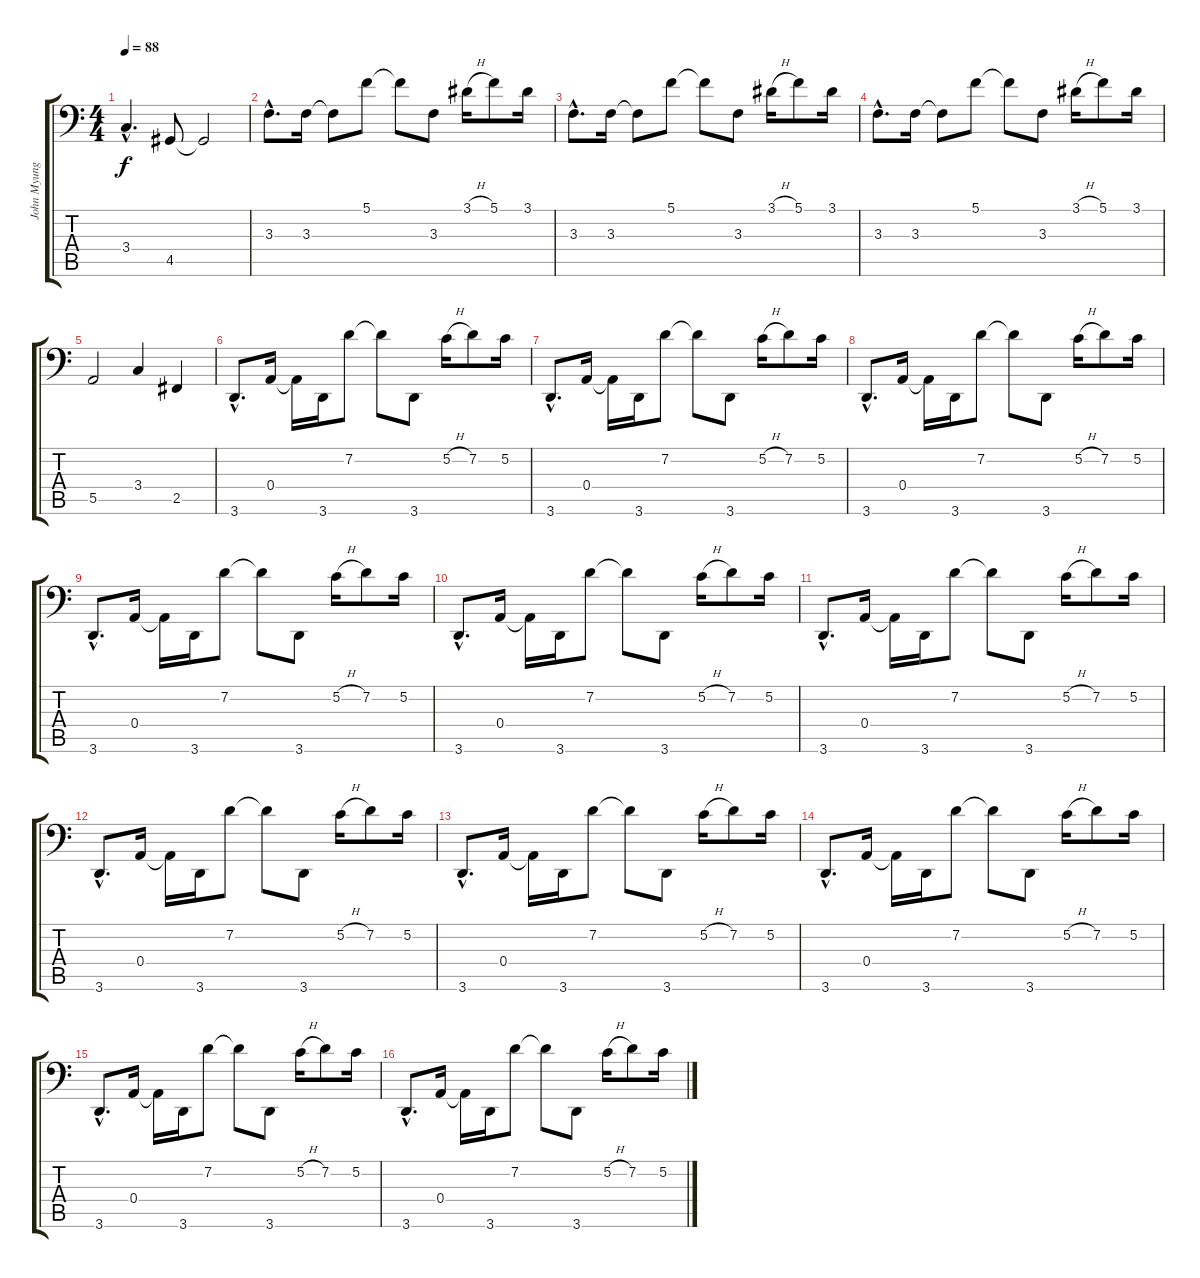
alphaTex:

\track ("John Myung" "John Myung") {instrument electricbassfinger}
\staff {score tabs}
\tuning (C3 G2 D2 A1 E1 B0) {hide}
\ts (4 4)
\tempo 88
\clef f4
\ks c
3.4{hac}.4{d dy f} 4.5.8 4.5{t}.2 |
3.3{hac}.8{d} 3.3.16 3.3{t}.8 5.1.8 5.1{t}.8 3.3.8 3.1{h}.16 5.1.8 3.1.16 |
3.3{hac}.8{d} 3.3.16 3.3{t}.8 5.1.8 5.1{t}.8 3.3.8 3.1{h}.16 5.1.8 3.1.16 |
3.3{hac}.8{d} 3.3.16 3.3{t}.8 5.1.8 5.1{t}.8 3.3.8 3.1{h}.16 5.1.8 3.1.16 |
5.5.2 3.4.4 2.5.4 |
3.6{hac}.8{d} 0.4.16 0.4{t}.16 3.6.16 7.2.8 7.2{t}.8 3.6.8 5.2{h}.16 7.2.8 5.2.16 |
3.6{hac}.8{d} 0.4.16 0.4{t}.16 3.6.16 7.2.8 7.2{t}.8 3.6.8 5.2{h}.16 7.2.8 5.2.16 |
3.6{hac}.8{d} 0.4.16 0.4{t}.16 3.6.16 7.2.8 7.2{t}.8 3.6.8 5.2{h}.16 7.2.8 5.2.16 |
3.6{hac}.8{d} 0.4.16 0.4{t}.16 3.6.16 7.2.8 7.2{t}.8 3.6.8 5.2{h}.16 7.2.8 5.2.16 |
3.6{hac}.8{d} 0.4.16 0.4{t}.16 3.6.16 7.2.8 7.2{t}.8 3.6.8 5.2{h}.16 7.2.8 5.2.16 |
3.6{hac}.8{d} 0.4.16 0.4{t}.16 3.6.16 7.2.8 7.2{t}.8 3.6.8 5.2{h}.16 7.2.8 5.2.16 |
3.6{hac}.8{d} 0.4.16 0.4{t}.16 3.6.16 7.2.8 7.2{t}.8 3.6.8 5.2{h}.16 7.2.8 5.2.16 |
3.6{hac}.8{d} 0.4.16 0.4{t}.16 3.6.16 7.2.8 7.2{t}.8 3.6.8 5.2{h}.16 7.2.8 5.2.16 |
3.6{hac}.8{d} 0.4.16 0.4{t}.16 3.6.16 7.2.8 7.2{t}.8 3.6.8 5.2{h}.16 7.2.8 5.2.16 |
3.6{hac}.8{d} 0.4.16 0.4{t}.16 3.6.16 7.2.8 7.2{t}.8 3.6.8 5.2{h}.16 7.2.8 5.2.16 |
3.6{hac}.8{d} 0.4.16 0.4{t}.16 3.6.16 7.2.8 7.2{t}.8 3.6.8 5.2{h}.16 7.2.8 5.2.16
